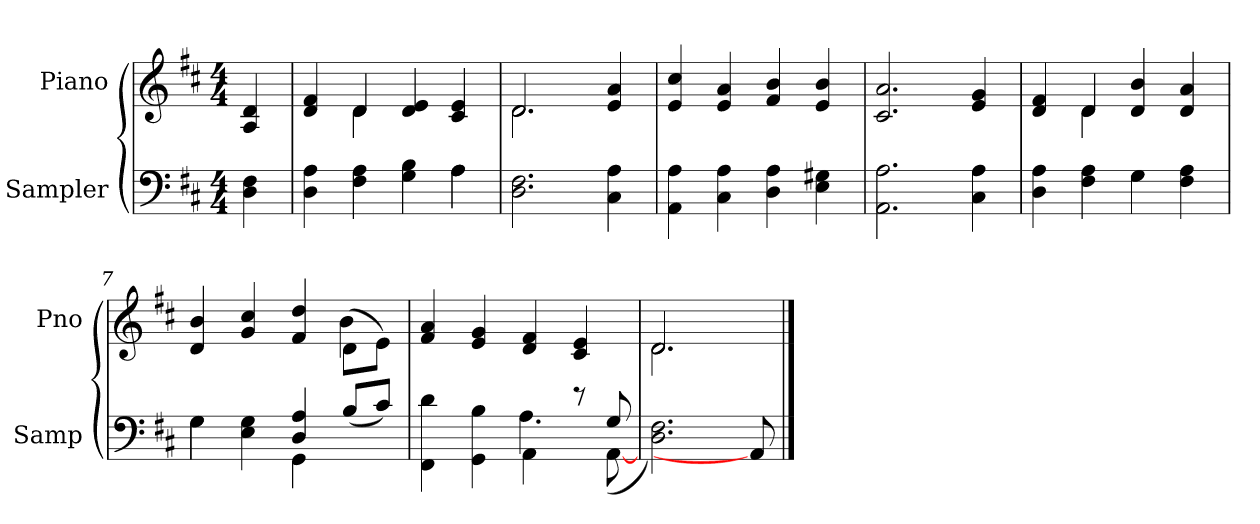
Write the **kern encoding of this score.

**kern	**kern
*part2	*part1
*staff2	*staff1
*I"Sampler	*I"Piano
*I'Samp	*I'Pno
*clefF4	*clefG2
*k[f#c#]	*k[f#c#]
*D:	*D:
*M4/4	*M4/4
=1	=1
4D 4F#	4A 4d
=2	=2
*^	*^
4D 4A	2.ryy	4d 4f#	4ryy
4F# 4A	.	4d/	4d
4G 4B	.	4d 4e	2ryy
4A\	4A	4c# 4e	.
*v	*v	*	*
=3	=3	=3
2.D 2.F#	2.d/	2.d
4C# 4A	4e 4a	4ryy
*	*v	*v
=4	=4
4AA 4A	4e 4cc#
4C# 4A	4e 4a
4D 4A	4f# 4b
4E 4G#X	4e 4b
=5	=5
2.AA 2.A	2.c# 2.a
4C# 4A	4e 4g
=6	=6
*^	*^
4D 4A	2ryy	4d 4f#	4ryy
4F# 4A	.	4d/	4d
4G\	4G	4d 4b	2ryy
4F# 4A	4ryy	4d 4a	.
=7	=7	=7	=7
4G\	4G	4d 4b	2.ryy
4E 4G	4ryy	4g 4cc#	.
4D 4A	4GG	4f# 4dd	.
(8B/L	4ryy	(8d\L	4b
8c#/J)	.	8e\J)	.
*	*	*v	*v
=8	=8	=8
4FF# 4d	2ryy	4f# 4a
4GG 4B	.	4e 4g
4AA\	4.A	4d 4f#
8r	.	4c# 4e
8G/	([8AA	.
*v	*v	*
=9	=9
*	*^
2.D 2.F#)	2.d/	2.d
8AA]	8ryy	8ryy
*	*v	*v
==	==
*-	*-
